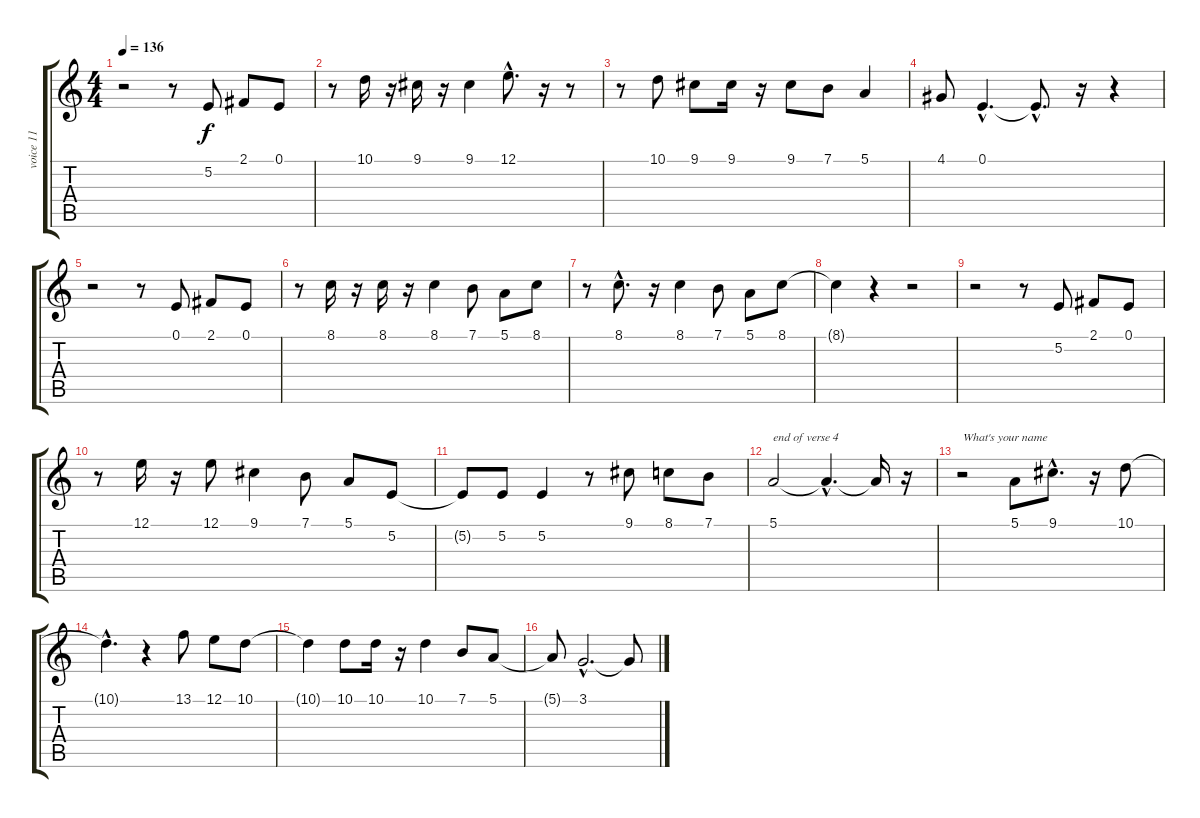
\track ("voice 11" "voice 11") {instrument vibraphone}
\staff {score tabs}
\tuning (E4 B3 G3 D3 A2 E2) {hide}
\ts (4 4)
\tempo 136
\clef g2
\ks c
r.2{dy f} r.8 5.2.8 2.1.8 0.1.8 |
r.8 10.1.16 r.16 9.1.16 r.16 9.1.4 12.1{hac}.8{d} r.16 r.8 |
r.8 10.1.8 9.1.8 9.1.16 r.16 9.1.8 7.1.8 5.1.4 |
4.1.8 0.1{hac}.4{d} 0.1{hac t}.8{d} r.16 r.4 |
r.2 r.8 0.1.8 2.1.8 0.1.8 |
r.8 8.1.16 r.16 8.1.16 r.16 8.1.4 7.1.8 5.1.8 8.1.8 |
r.8 8.1{hac}.8{d} r.16 8.1.4 7.1.8 5.1.8 8.1.8 |
8.1{t}.4 r.4 r.2 |
r.2 r.8 5.2.8 2.1.8 0.1.8 |
r.8 12.1.16 r.16 12.1.8 9.1.4 7.1.8 5.1.8 5.2.8 |
5.2{t}.8 5.2.8 5.2.4 r.8 9.1.8 8.1.8 7.1.8 |
5.1.2{txt "end of verse 4"} 5.1{hac t}.4{d} 5.1{t}.16 r.16 |
r.2{txt "What's your name"} 5.1.8 9.1{hac}.8{d} r.16 10.1.8 |
10.1{hac t}.4{d} r.4 13.1.8 12.1.8 10.1.8 |
10.1{t}.4 10.1.8 10.1.16 r.16 10.1.4 7.1.8 5.1.8 |
5.1{t}.8 3.1{hac}.2{d} 3.1{t}.8
